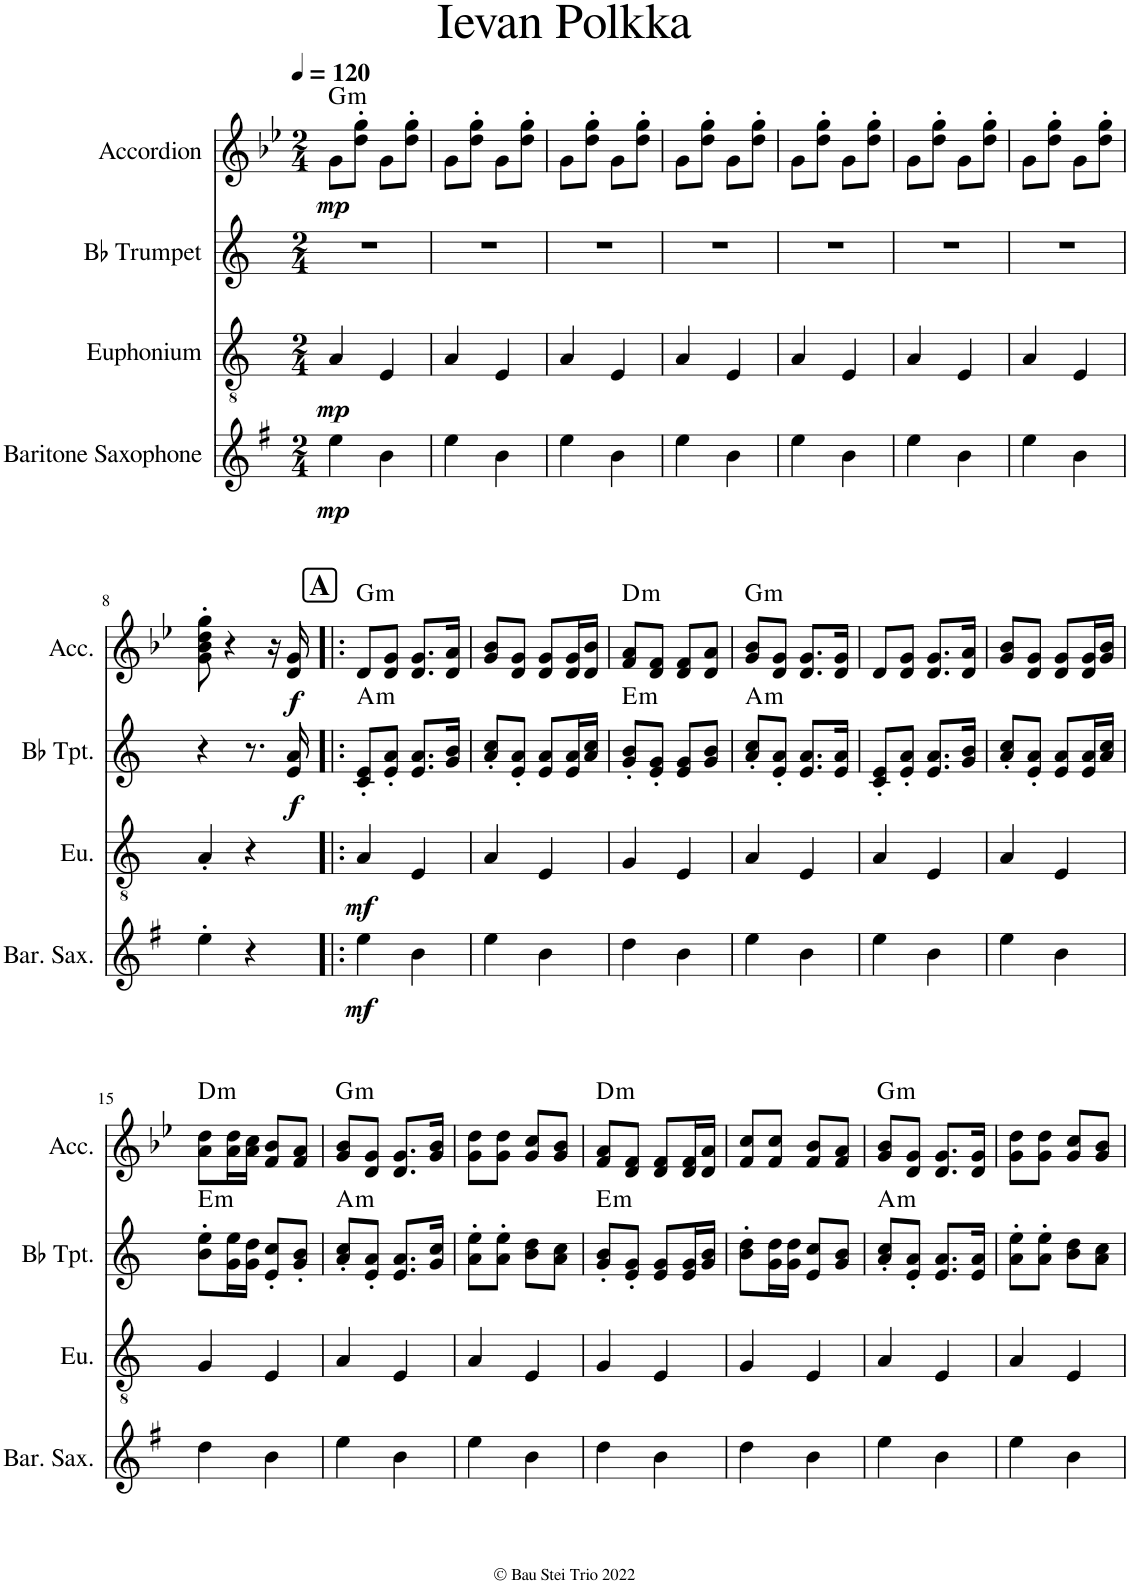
**kern	**dynam	**kern	**dynam	**kern	**dynam	**harte	**kern	**dynam	**harte
*part4	*part4	*part3	*part3	*part2	*part2	*part2	*part1	*part1	*part1
*staff4	*staff4	*staff3	*staff3	*staff2	*staff2	*	*staff1	*staff1	*
*I"Baritone Saxophone	*	*I"Euphonium	*	*I"Bb Trumpet	*	*	*I"Accordion	*	*
*I'Bar. Sax.	*	*I'Eu.	*	*I'Bb Tpt.	*	*	*I'Acc.	*	*
*clefG2	*	*clefGv2	*	*clefG2	*	*	*clefG2	*	*
*Trd12c21	*	*Trd1c2	*	*Trd1c2	*	*	*	*	*
*k[f#]	*	*k[]	*	*k[]	*	*	*k[b-e-]	*	*
*M2/4	*	*M2/4	*	*M2/4	*	*	*M2/4	*	*
*MM120	*	*MM120	*	*MM120	*	*	*MM120	*	*
=1	=1	=1	=1	=1	=1	=1	=1	=1	=1
!	!LO:DY:b	!	!LO:DY:b	!	!	!	!	!LO:DY:b	!LO:H:kt=m
4ee\	mp	4A/	mp	2r	.	.	8g\L	mp	G:min
.	.	.	.	.	.	.	8dd\' 8gg\'J	.	.
4b\	.	4E/	.	.	.	.	8g\L	.	.
.	.	.	.	.	.	.	8dd\' 8gg\'J	.	.
=2	=2	=2	=2	=2	=2	=2	=2	=2	=2
4ee\	.	4A/	.	2r	.	.	8g\L	.	.
.	.	.	.	.	.	.	8dd\' 8gg\'J	.	.
4b\	.	4E/	.	.	.	.	8g\L	.	.
.	.	.	.	.	.	.	8dd\' 8gg\'J	.	.
=3	=3	=3	=3	=3	=3	=3	=3	=3	=3
4ee\	.	4A/	.	2r	.	.	8g\L	.	.
.	.	.	.	.	.	.	8dd\' 8gg\'J	.	.
4b\	.	4E/	.	.	.	.	8g\L	.	.
.	.	.	.	.	.	.	8dd\' 8gg\'J	.	.
=4	=4	=4	=4	=4	=4	=4	=4	=4	=4
4ee\	.	4A/	.	2r	.	.	8g\L	.	.
.	.	.	.	.	.	.	8dd\' 8gg\'J	.	.
4b\	.	4E/	.	.	.	.	8g\L	.	.
.	.	.	.	.	.	.	8dd\' 8gg\'J	.	.
=5	=5	=5	=5	=5	=5	=5	=5	=5	=5
4ee\	.	4A/	.	2r	.	.	8g\L	.	.
.	.	.	.	.	.	.	8dd\' 8gg\'J	.	.
4b\	.	4E/	.	.	.	.	8g\L	.	.
.	.	.	.	.	.	.	8dd\' 8gg\'J	.	.
=6	=6	=6	=6	=6	=6	=6	=6	=6	=6
4ee\	.	4A/	.	2r	.	.	8g\L	.	.
.	.	.	.	.	.	.	8dd\' 8gg\'J	.	.
4b\	.	4E/	.	.	.	.	8g\L	.	.
.	.	.	.	.	.	.	8dd\' 8gg\'J	.	.
=7	=7	=7	=7	=7	=7	=7	=7	=7	=7
4ee\	.	4A/	.	2r	.	.	8g\L	.	.
.	.	.	.	.	.	.	8dd\' 8gg\'J	.	.
4b\	.	4E/	.	.	.	.	8g\L	.	.
.	.	.	.	.	.	.	8dd\' 8gg\'J	.	.
!!LO:LB:g=z
=8	=8	=8	=8	=8	=8	=8	=8	=8	=8
4ee'\	.	4A'/	.	4r	.	.	8g\' 8b-\' 8dd\' 8gg\'	.	.
.	.	.	.	.	.	.	4r	.	.
4r	.	4r	.	8.r	.	.	.	.	.
.	.	.	.	.	.	.	16r	.	.
!	!	!	!	!	!LO:DY:b	!	!	!LO:DY:b	!
.	.	.	.	16e/ 16a/	f	.	16d/ 16g/	f	.
!!LO:REH:place=s1:a:B:cj:fs=14:t=A
=9!|:	=9!|:	=9!|:	=9!|:	=9!|:	=9!|:	=9!|:	=9!|:	=9!|:	=9!|:
!	!LO:DY:b	!	!LO:DY:b	!	!	!LO:H:kt=m	!	!	!LO:H:kt=m
4ee\	mf	4A/	mf	8c/' 8e/'L	.	A:min	8d/L	.	G:min
.	.	.	.	8e/' 8a/'J	.	.	8d/ 8g/J	.	.
4b\	.	4E/	.	8.e/ 8.a/L	.	.	8.d/ 8.g/L	.	.
.	.	.	.	16g/ 16b/Jk	.	.	16d/ 16a/Jk	.	.
=10	=10	=10	=10	=10	=10	=10	=10	=10	=10
4ee\	.	4A/	.	8a/' 8cc/'L	.	.	8g/ 8b-/L	.	.
.	.	.	.	8e/' 8a/'J	.	.	8d/ 8g/J	.	.
4b\	.	4E/	.	8e/ 8a/L	.	.	8d/ 8g/L	.	.
.	.	.	.	16e/ 16a/L	.	.	16d/ 16g/L	.	.
.	.	.	.	16a/ 16cc/JJ	.	.	16d/ 16b-/JJ	.	.
=11	=11	=11	=11	=11	=11	=11	=11	=11	=11
!	!	!	!	!	!	!LO:H:kt=m	!	!	!LO:H:kt=m
4dd\	.	4G/	.	8g/' 8b/'L	.	E:min	8f/ 8a/L	.	D:min
.	.	.	.	8e/' 8g/'J	.	.	8d/ 8f/J	.	.
4b\	.	4E/	.	8e/ 8g/L	.	.	8d/ 8f/L	.	.
.	.	.	.	8g/ 8b/J	.	.	8d/ 8a/J	.	.
=12	=12	=12	=12	=12	=12	=12	=12	=12	=12
!	!	!	!	!	!	!LO:H:kt=m	!	!	!LO:H:kt=m
4ee\	.	4A/	.	8a/' 8cc/'L	.	A:min	8g/ 8b-/L	.	G:min
.	.	.	.	8e/' 8a/'J	.	.	8d/ 8g/J	.	.
4b\	.	4E/	.	8.e/ 8.a/L	.	.	8.d/ 8.g/L	.	.
.	.	.	.	16e/ 16a/Jk	.	.	16d/ 16g/Jk	.	.
=13	=13	=13	=13	=13	=13	=13	=13	=13	=13
4ee\	.	4A/	.	8c/' 8e/'L	.	.	8d/L	.	.
.	.	.	.	8e/' 8a/'J	.	.	8d/ 8g/J	.	.
4b\	.	4E/	.	8.e/ 8.a/L	.	.	8.d/ 8.g/L	.	.
.	.	.	.	16g/ 16b/Jk	.	.	16d/ 16a/Jk	.	.
=14	=14	=14	=14	=14	=14	=14	=14	=14	=14
4ee\	.	4A/	.	8a/' 8cc/'L	.	.	8g/ 8b-/L	.	.
.	.	.	.	8e/' 8a/'J	.	.	8d/ 8g/J	.	.
4b\	.	4E/	.	8e/ 8a/L	.	.	8d/ 8g/L	.	.
.	.	.	.	16e/ 16a/L	.	.	16d/ 16g/L	.	.
.	.	.	.	16a/ 16cc/JJ	.	.	16g/ 16b-/JJ	.	.
!!LO:LB:g=z
=15	=15	=15	=15	=15	=15	=15	=15	=15	=15
!	!	!	!	!	!	!LO:H:kt=m	!	!	!LO:H:kt=m
4dd\	.	4G/	.	8b\' 8ee\'L	.	E:min	8a\ 8dd\L	.	D:min
.	.	.	.	16g\ 16ee\L	.	.	16a\ 16dd\L	.	.
.	.	.	.	16g\ 16dd\JJ	.	.	16a\ 16cc\JJ	.	.
4b\	.	4E/	.	8e/' 8cc/'L	.	.	8f/ 8b-/L	.	.
.	.	.	.	8g/' 8b/'J	.	.	8f/ 8a/J	.	.
=16	=16	=16	=16	=16	=16	=16	=16	=16	=16
!	!	!	!	!	!	!LO:H:kt=m	!	!	!LO:H:kt=m
4ee\	.	4A/	.	8a/' 8cc/'L	.	A:min	8g/ 8b-/L	.	G:min
.	.	.	.	8e/' 8a/'J	.	.	8d/ 8g/J	.	.
4b\	.	4E/	.	8.e/ 8.a/L	.	.	8.d/ 8.g/L	.	.
.	.	.	.	16g/ 16cc/Jk	.	.	16g/ 16b-/Jk	.	.
=17	=17	=17	=17	=17	=17	=17	=17	=17	=17
4ee\	.	4A/	.	8a\' 8ee\'L	.	.	8g\ 8dd\L	.	.
.	.	.	.	8a\' 8ee\'J	.	.	8g\ 8dd\J	.	.
4b\	.	4E/	.	8b\ 8dd\L	.	.	8g/ 8cc/L	.	.
.	.	.	.	8a\ 8cc\J	.	.	8g/ 8b-/J	.	.
=18	=18	=18	=18	=18	=18	=18	=18	=18	=18
!	!	!	!	!	!	!LO:H:kt=m	!	!	!LO:H:kt=m
4dd\	.	4G/	.	8g/' 8b/'L	.	E:min	8f/ 8a/L	.	D:min
.	.	.	.	8e/' 8g/'J	.	.	8d/ 8f/J	.	.
4b\	.	4E/	.	8e/ 8g/L	.	.	8d/ 8f/L	.	.
.	.	.	.	16e/ 16g/L	.	.	16d/ 16f/L	.	.
.	.	.	.	16g/ 16b/JJ	.	.	16d/ 16a/JJ	.	.
=19	=19	=19	=19	=19	=19	=19	=19	=19	=19
4dd\	.	4G/	.	8b\' 8dd\'L	.	.	8f/ 8cc/L	.	.
.	.	.	.	16g\ 16dd\L	.	.	8f/ 8cc/J	.	.
.	.	.	.	16g\ 16dd\JJ	.	.	.	.	.
4b\	.	4E/	.	8e/ 8cc/L	.	.	8f/ 8b-/L	.	.
.	.	.	.	8g/ 8b/J	.	.	8f/ 8a/J	.	.
=20	=20	=20	=20	=20	=20	=20	=20	=20	=20
!	!	!	!	!	!	!LO:H:kt=m	!	!	!LO:H:kt=m
4ee\	.	4A/	.	8a/' 8cc/'L	.	A:min	8g/ 8b-/L	.	G:min
.	.	.	.	8e/' 8a/'J	.	.	8d/ 8g/J	.	.
4b\	.	4E/	.	8.e/ 8.a/L	.	.	8.d/ 8.g/L	.	.
.	.	.	.	16e/ 16a/Jk	.	.	16d/ 16g/Jk	.	.
=21	=21	=21	=21	=21	=21	=21	=21	=21	=21
4ee\	.	4A/	.	8a\' 8ee\'L	.	.	8g\ 8dd\L	.	.
.	.	.	.	8a\' 8ee\'J	.	.	8g\ 8dd\J	.	.
4b\	.	4E/	.	8b\ 8dd\L	.	.	8g/ 8cc/L	.	.
.	.	.	.	8a\ 8cc\J	.	.	8g/ 8b-/J	.	.
=	=	=	=	=	=	=	=	=	=
*-	*-	*-	*-	*-	*-	*-	*-	*-	*-
